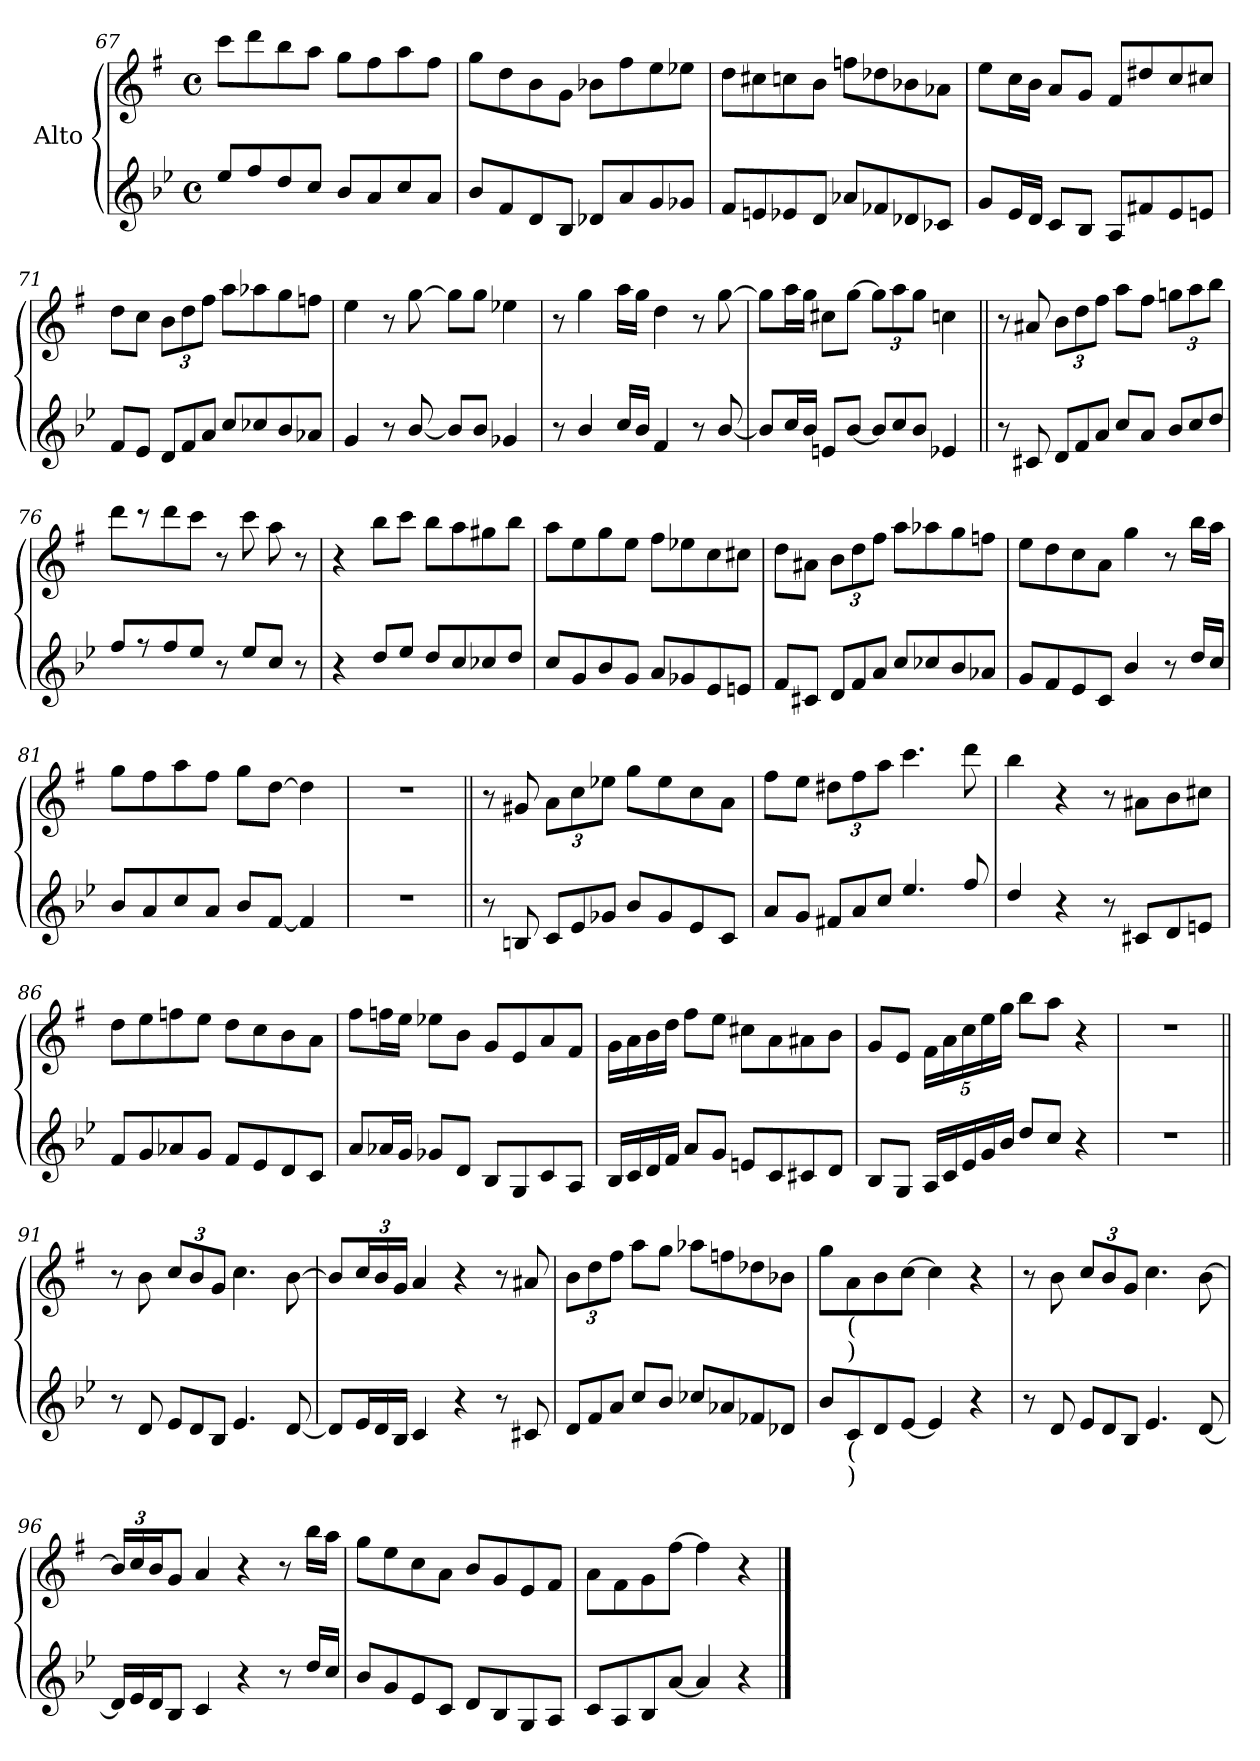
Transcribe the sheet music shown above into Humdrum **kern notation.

**kern	**kern
*part2	*part1
*staff2	*staff1
*	*I"Alto
!!LO:PB:g=z
*	*clefG2
*	*ITrd5c9
*k[b-e-]	*k[b-e-]
*B-:	*B-:
*M4/4	*M4/4
*met(c)	*met(c)
=67	=67
8ee->/L	8ee-\L
8ff>/	8ff\
8dd>/	8dd\
8cc>/J	8cc\J
8b->/L	8b-\L
8a>/	8a\
8cc>/	8cc\
8a>/J	8a\J
=68	=68
8b->/L	8b-\L
8f>/	8f\
8d>/	8d\
8B->/J	8B-\J
8d->/L	8d-X\L
8a>/	8a\
8g>/	8g\
8g->/J	8g-X\J
=69	=69
8f>/L	8f\L
8e>/	8en\
8e->/	8e-X\
8d>/J	8d\J
8a->/L	8a-X\L
8f->/	8f-X\
8d->/	8d-X\
8c->/J	8c-X\J
=70	=70
8g>/L	8g\L
16e->/L	16e-\L
16d>/JJ	16d\JJ
8c>/L	8c/L
8B->/J	8B-/J
8A>/L	8A/L
8f#>/	8f#X/
8e->/	8e-i/
8e>/J	8en/J
!!LO:LB:g=z
=71	=71
8f>/L	8f\L
8e->/J	8e-\J
*Xtuplet	*
12d>/L	12d\L
12f>/	12f\
12a>/J	12a\J
8cc>/L	8cc\L
8cc->/	8cc-X\
8b->/	8b-\
8a->/J	8a-X\J
=72	=72
4g>/	4g\
8r	8r
[8b->/	[8b-\
8b-/L]	8b-\L]
8b->/J	8b-\J
4g->/	4g-X\
=73	=73
8r	8r
4b->/	4b-\
16cc>/LL	16cc\LL
16b->/JJ	16b-\JJ
4f>/	4f\
8r	8r
[8b->/	[8b-\
=74	=74
8b-/L]	8b-\L]
16cc>/L	16cc\L
16b->/JJ	16b-\JJ
8e>/L	8en\L
[8b->/J	[8b-\J
12b-/L]	12b-\L]
12cc>/	12cc\
12b->/J	12b-\J
4e->/	4e-X\
!!LO:LB:g=z
=75||	=75||
8r	8r
8c#>/	8c#X/
12d>/L	12d\L
12f>/	12f\
12a>/J	12a\J
8cc>/L	8cc\L
8a>/J	8a\J
12b->/L	12b-X\L
12cc>/	12cc\
12dd>/J	12dd\J
=76	=76
8ff>/L	8ff\L
8r	8r
8ff>/	8ff\
8ee->/J	8ee-\J
8r	8r
8ee->/L	8ee-\
8cc>/J	8cc\
8r	8r
=77	=77
4r	4r
8dd>/L	8dd\L
8ee->/J	8ee-\J
8dd>/L	8dd\L
8cc>/	8cc\
8cc->/	8bn\
8dd>/J	8dd\J
=78	=78
8cc>/L	8cc\L
8g>/	8g\
8b->/	8b-\
8g>/J	8g\J
8a>/L	8a\L
8g->/	8g-X\
8e->/	8e-\
8e>/J	8en\J
!!LO:LB:g=z
=79	=79
8f>/L	8f\L
8c#>/J	8c#X\J
12d>/L	12d\L
12f>/	12f\
12a>/J	12a\J
8cc>/L	8cc\L
8cc->/	8cc-X\
8b->/	8b-\
8a->/J	8a-X\J
=80	=80
8g>/L	8g\L
8f>/	8f\
8e->/	8e-\
8c>/J	8c\J
4b->/	4b-\
8r	8r
16dd>/LL	16dd\LL
16cc>/JJ	16cc\JJ
=81	=81
8b->/L	8b-\L
8a>/	8a\
8cc>/	8cc\
8a>/J	8a\J
8b->/L	8b-\L
[8f>/J	[8f\J
4f/]	4f\]
=82	=82
1r	1r
!!LO:PB:g=z
=83||	=83||
8r	8r
8B>/	8Bn/
12c>/L	12c\L
12e->/	12e-\
12g->/J	12g-X\J
8b->/L	8b-\L
8g->/	8g-\
8e->/	8e-\
8c>/J	8c\J
=84	=84
8a>/L	8a\L
8g>/J	8g\J
12f#>/L	12f#X\L
12a>/	12a\
12cc>/J	12cc\J
4.ee->/	4.ee-\
8ff>/	8ff\
=85	=85
4dd>/	4dd\
4r	4r
8r	8r
8c#>/L	8c#X\L
8d>/	8d\
8e>/J	8en\J
=86	=86
8f>/L	8f\L
8g>/	8g\
8a->/	8a-X\
8g>/J	8g\J
8f>/L	8f\L
8e->/	8e-\
8d>/	8d\
8c>/J	8c\J
!!LO:LB:g=z
=87	=87
8a>/L	8a\L
16a->/L	16a-X\L
16g>/JJ	16g\JJ
8g->/L	8g-X\L
8d>/J	8d\J
8B->/L	8B-/L
8G>/	8G/
8c>/	8c/
8A>/J	8A/J
=88	=88
16B->/LL	16B-\LL
16c>/	16c\
16d>/	16d\
16f>/JJ	16f\JJ
8a>/L	8a\L
8g>/J	8g\J
8e>/L	8en\L
8c>/	8c\
8c#>/	8c#X\
8d>/J	8d\J
=89	=89
8B->/L	8B-/L
8G>/J	8G/J
20A>/LL	20A\LL
20c>/	20c\
20e->/	20e-\
20g>/	20g\
20b->/JJ	20b-\JJ
8dd>/L	8dd\L
8cc>/J	8cc\J
4r	4r
=90	=90
1r	1r
!!LO:LB:g=z
=91||	=91||
8r	8r
8d>/	8d\
12e->/L	12e-/L
12d>/	12d/
12B->/J	12B-/J
4.e->/	4.e-\
[8d>/	[8d\
=92	=92
8d/L]	8d/L]
24e->/L	24e-/L
24d>/	24d/
24B->/JJ	24B-/JJ
4c>/	4c/
4r	4r
8r	8r
8c#>/	8c#X/
=93	=93
12d>/L	12d\L
12f>/	12f\
12a>/J	12a\J
8cc>/L	8cc\L
8b->/J	8b-\J
8cc->/L	8cc-X\L
8a->/	8a-X\
8f->/	8f-X\
8d->/J	8d-X\J
=94	=94
8b->/L	8b-\L
!	!LO:TX:b:t=(
!	!LO:TX:b:t=)
!LO:TX:b:t=(	!
!LO:TX:b:t=)	!
8c>/	8c\
8d>/	8d\
[8e->/J	[8e-\J
4e-/]	4e-\]
4r	4r
!!LO:LB:g=z
=95	=95
8r	8r
8d>/	8d\
12e->/L	12e-/L
12d>/	12d/
12B->/J	12B-/J
4.e-/	4.e-\
[8d>/	[8d\
=96	=96
24d/LL]	24d/LL]
24e->/	24e-/
24d>/J	24d/J
8B->/J	8B-/J
4c>/	4c/
4r	4r
8r	8r
16dd>/LL	16dd\LL
16cc>/JJ	16cc\JJ
=97	=97
8b->/L	8b-\L
8g>/	8g\
8e->/	8e-\
8c>/J	8c\J
8d>/L	8d/L
8B->/	8B-/
8G>/	8G/
8A>/J	8A/J
=98	=98
8c>/L	8c\L
8A>/	8A\
8B->/	8B-\
[8a>/J	[8a\J
4a/]	4a\]
4r	4r
==	==
*-	*-
